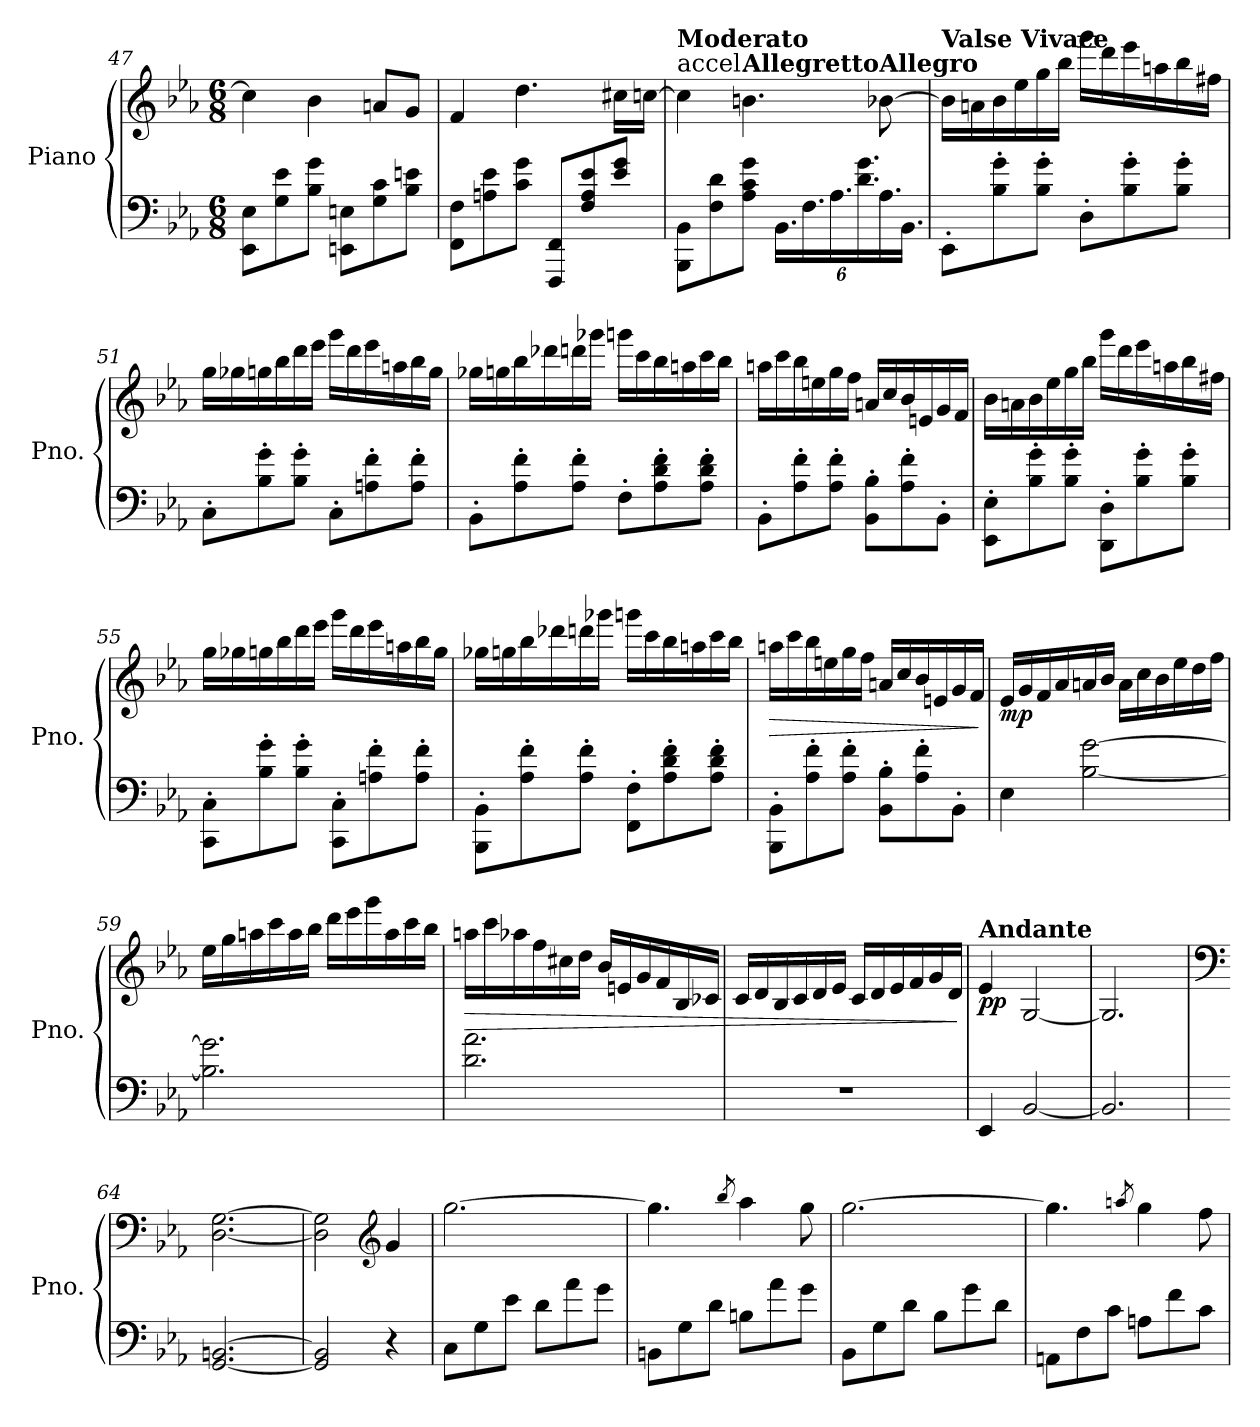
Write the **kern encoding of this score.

**kern	**kern	**dynam
*part1	*part1	*part1
*staff2	*staff1	*staff1/2
*I"Piano	*	*
*I'Pno.	*	*
*clefF4	*clefG2	*
*k[b-e-a-]	*k[b-e-a-]	*
*M6/8	*M6/8	*
=47	=47	=47
8EE-\ 8E-\L	4cc\]	.
8G\ 8e-\	.	.
8B-\ 8g\J	4b-\	.
8EEn\ 8En\L	.	.
8G\ 8c\	8an/L	.
8B-\ 8en\J	8g/J	.
!!LO:PB:g=z
=48	=48	=48
8FF\ 8F\L	4f/	.
8An\ 8e-\	.	.
8c\ 8g\J	4.dd\	.
8FFF/ 8FF/L	.	.
8F/ 8A/ 8e-/	.	.
8e-/ 8g/J	16cc#X\LL	.
.	[16ccn\JJ	.
=49	=49	=49
!	!LO:TX:a:t=accel.	!
!	!LO:TX:a:B:t=Moderato	!
8BBB-\ 8BB-\L	4cc\]	.
8F\ 8d\	.	.
!	!LO:TX:a:B:t=Allegretto	!
8A-\ 8c\ 8g\J	4.bn\	.
*Xbrackettup	*	*
24.BB-!\LL	.	.
24.F!\	.	.
24.A-!\	.	.
24.d!\ 24.g!\	.	.
!	!LO:TX:a:B:t=Allegro	!
24.A-!\	[8b-X\	.
24.BB-!\JJ	.	.
=50	=50	=50
!	!LO:TX:a:B:t=Valse Vivace	!
8EE-'\L	16b-\LL]	.
.	16an\	.
8B-\' 8g\'	16b-\	.
.	16ee-\	.
8B-\' 8g\'J	16gg\	.
.	16bb-\JJ	.
8D'\L	16ggg\LL	.
.	16ddd\	.
8B-\' 8g\'	16eee-\	.
.	16aan\	.
8B-\' 8g\'J	16bb-\	.
.	16ff#X\JJ	.
!!LO:LB:g=z
=51	=51	=51
8C'\L	16gg\LL	.
.	16gg-X\	.
8B-\' 8g\'	16ggn\	.
.	16bb-\	.
8B-\' 8g\'J	16ddd\	.
.	16eee-\JJ	.
8C'\L	16ggg\LL	.
.	16ddd\	.
8An\' 8f\'	16eee-\	.
.	16aan\	.
8A\' 8f\'J	16bb-\	.
.	16gg\JJ	.
=52	=52	=52
8BB-'\L	16gg-X\LL	.
.	16ggn\	.
8A-\' 8f\'	16bb-\	.
.	16ddd-X\	.
8A-\' 8f\'J	16dddn\	.
.	16ggg-X\JJ	.
8F'\L	16gggn\LL	.
.	16ccc\	.
8A-\' 8d\' 8f\'	16bb-\	.
.	16aan\	.
8A-\' 8d\' 8f\'J	16ccc\	.
.	16bb-\JJ	.
!!LO:LB:g=z
=53	=53	=53
8BB-'\L	16aan\LL	.
.	16ccc\	.
8A-\' 8f\'	16bb-\	.
.	16een\	.
8A-\' 8f\'J	16gg\	.
.	16ff\JJ	.
8BB-\' 8B-\'L	16an/LL	.
.	16cc/	.
8A-\' 8f\'	16b-/	.
.	16en/	.
8BB-'\J	16g/	.
.	16f/JJ	.
=54	=54	=54
8EE-\' 8E-\'L	16b-\LL	.
.	16an\	.
8B-\' 8g\'	16b-\	.
.	16ee-\	.
8B-\' 8g\'J	16gg\	.
.	16bb-\JJ	.
8DD\' 8D\'L	16ggg\LL	.
.	16ddd\	.
8B-\' 8g\'	16eee-\	.
.	16aan\	.
8B-\' 8g\'J	16bb-\	.
.	16ff#X\JJ	.
=55	=55	=55
8CC\' 8C\'L	16gg\LL	.
.	16gg-X\	.
8B-\' 8g\'	16ggn\	.
.	16bb-\	.
8B-\' 8g\'J	16ddd\	.
.	16eee-\JJ	.
8CC\' 8C\'L	16ggg\LL	.
.	16ddd\	.
8An\' 8f\'	16eee-\	.
.	16aan\	.
8A\' 8f\'J	16bb-\	.
.	16gg\JJ	.
!!LO:LB:g=z
=56	=56	=56
8BBB-\' 8BB-\'L	16gg-X\LL	.
.	16ggn\	.
8A-\' 8f\'	16bb-\	.
.	16ddd-X\	.
8A-\' 8f\'J	16dddn\	.
.	16ggg-X\JJ	.
8FF\' 8F\'L	16gggn\LL	.
.	16ccc\	.
8A-\' 8d\' 8f\'	16bb-\	.
.	16aan\	.
8A-\' 8d\' 8f\'J	16ccc\	.
.	16bb-\JJ	.
=57	=57	=57
!	!	!LO:HP:b
8BBB-\' 8BB-\'L	16aan\LL	>
.	16ccc\	.
8A-\' 8f\'	16bb-\	.
.	16een\	.
8A-\' 8f\'J	16gg\	.
.	16ff\JJ	.
8BB-\' 8B-\'L	16an/LL	.
.	16cc/	.
8A-\' 8f\'	16b-/	.
.	16en/	.
8BB-'\J	16g/	.
.	16f/JJ	.
.	.	]
=58	=58	=58
!	!	!LO:DY:b
4E-\	16e-/LL	mp
.	16g/	.
.	16f/	.
.	16a-/	.
[2B-\ [2g\	16an/	.
.	16b-/JJ	.
.	16a\LL	.
.	16cc\	.
.	16b-\	.
.	16ee-\	.
.	16dd\	.
.	16ff\JJ	.
!!LO:LB:g=z
=59	=59	=59
2.B-\] 2.g\]	16ee-\LL	.
.	16gg\	.
.	16aan\	.
.	16ccc\	.
.	16aa\	.
.	16bb-\JJ	.
.	16ddd\LL	.
.	16eee-\	.
.	16ggg\	.
.	16aa\	.
.	16ccc\	.
.	16bb-\JJ	.
=60	=60	=60
!	!	!LO:HP:b
2.d\ 2.a-\	16aan\LL	>
.	16ccc\	.
.	16aa-X\	.
.	16ff\	.
.	16cc#X\	.
.	16dd\JJ	.
.	16b-/LL	.
.	16en/	.
.	16g/	.
.	16f/	.
.	16B-/	.
.	16c-X/JJ	.
=61	=61	=61
2.r	16c/LL	.
.	16d/	.
.	16B-/	.
.	16c/	.
.	16d/	.
.	16e-/JJ	.
.	16c/LL	.
.	16d/	.
.	16e-/	.
.	16f/	.
.	16g/	.
.	16d/JJ	.
.	.	]
=62	=62	=62
!	!LO:TX:a:B:t=Andante	!
!	!	!LO:DY:b
4EE-/	4e-/	pp
[2BB-/	[2G/	.
!!LO:PB:g=z
=63	=63	=63
2.BB-/]	2.G/]	.
=64	=64	=64
*	*clefF4	*
[2.GG/ [2.BBn/	[2.D\ [2.G\	.
=65	=65	=65
2GG/] 2BB/]	2D\] 2G\]	.
*	*clefG2	*
4r	4g/	.
=66	=66	=66
8C\L	[2.gg\	.
8G\	.	.
8e-\J	.	.
8d\L	.	.
8a-\	.	.
8g\J	.	.
=67	=67	=67
8BBn\L	4.gg\]	.
8G\	.	.
8d\J	.	.
.	8qbb-/	.
8Bn\L	4aa-\	.
8a-\	.	.
8g\J	8gg\	.
=68	=68	=68
8BB-\L	[2.gg\	.
8G\	.	.
8d\J	.	.
8B-\L	.	.
8g\	.	.
8d\J	.	.
=69	=69	=69
8AAn\L	4.gg\]	.
8F\	.	.
8c\J	.	.
.	8qaan/	.
8An\L	4gg\	.
8f\	.	.
8c\J	8ff\	.
=	=	=
*-	*-	*-
